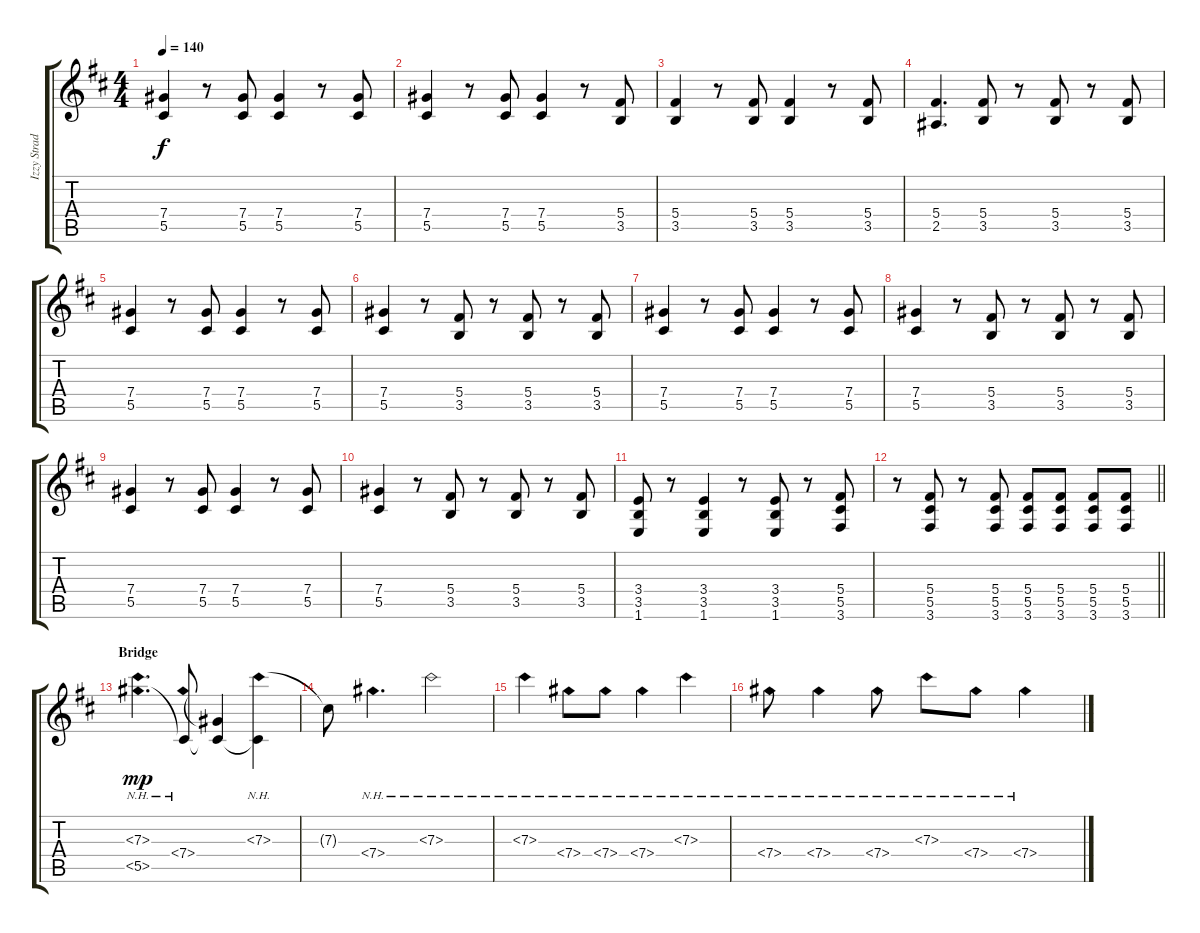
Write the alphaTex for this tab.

\track ("Izzy Stradlin - Rhytm Guitar" "Izzy Strad") {instrument overdrivenguitar}
\staff {score tabs}
\tuning (Eb4 Bb3 Gb3 Db3 Ab2 Eb2) {hide}
\ts (4 4)
\tempo 140
\clef g2
\ks d
(7.4 5.5).4{dy f} r.8 (7.4 5.5).8 (7.4 5.5).4 r.8 (7.4 5.5).8 |
(7.4 5.5).4 r.8 (7.4 5.5).8 (7.4 5.5).4 r.8 (5.4 3.5).8 |
(5.4 3.5).4 r.8 (5.4 3.5).8 (5.4 3.5).4 r.8 (5.4 3.5).8 |
(5.4 2.5).4{d} (5.4 3.5).8 r.8 (5.4 3.5).8 r.8 (5.4 3.5).8 |
(7.4 5.5).4 r.8 (7.4 5.5).8 (7.4 5.5).4 r.8 (7.4 5.5).8 |
(7.4 5.5).4 r.8 (5.4 3.5).8 r.8 (5.4 3.5).8 r.8 (5.4 3.5).8 |
(7.4 5.5).4 r.8 (7.4 5.5).8 (7.4 5.5).4 r.8 (7.4 5.5).8 |
(7.4 5.5).4 r.8 (5.4 3.5).8 r.8 (5.4 3.5).8 r.8 (5.4 3.5).8 |
(7.4 5.5).4 r.8 (7.4 5.5).8 (7.4 5.5).4 r.8 (7.4 5.5).8 |
(7.4 5.5).4 r.8 (5.4 3.5).8 r.8 (5.4 3.5).8 r.8 (5.4 3.5).8 |
(3.4 3.5 1.6).8 r.8 (3.4 3.5 1.6).4 r.8 (3.4 3.5 1.6).8 r.8 (5.4 5.5 3.6).8 |
\barLineRight lightlight
r.8 (5.4 5.5 3.6).8 r.8 (5.4 5.5 3.6).8 (5.4 5.5 3.6).8 (5.4 5.5 3.6).8 (5.4 5.5 3.6).8 (5.4 5.5 3.6).8 |
\section ("" "Bridge")
(7.3{nh} 5.5{nh}).4{d dy mp} (7.4{nh} 5.5{t}).8 (7.4{t} 5.5{t}).4 (7.3{nh} 5.5{t}).4 |
7.3{t}.8 7.4{nh}.4{d} 7.3{nh}.2 |
7.3{nh}.4 7.4{nh}.8 7.4{nh}.8 7.4{nh}.4 7.3{nh}.4 |
7.4{nh}.8 7.4{nh}.4 7.4{nh}.8 7.3{nh}.8 7.4{nh}.8 7.4{nh}.4
